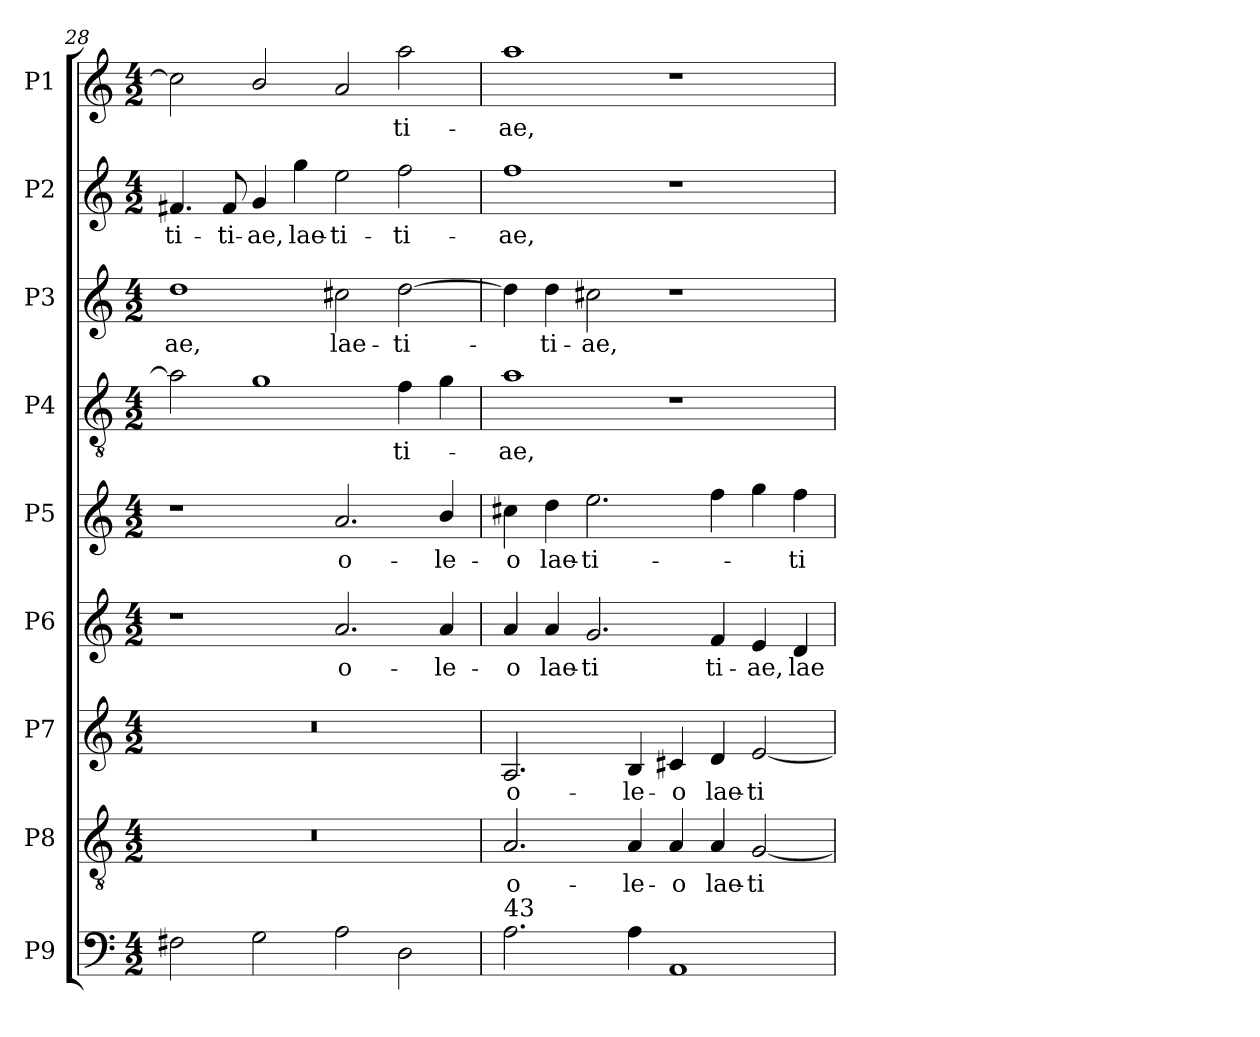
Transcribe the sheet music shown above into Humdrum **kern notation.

**kern	**kern	**text	**kern	**text	**kern	**text	**kern	**text	**kern	**text	**kern	**text	**kern	**text	**kern	**text
*part9	*part8	*part8	*part7	*part7	*part6	*part6	*part5	*part5	*part4	*part4	*part3	*part3	*part2	*part2	*part1	*part1
*staff9	*staff8	*staff8	*staff7	*staff7	*staff6	*staff6	*staff5	*staff5	*staff4	*staff4	*staff3	*staff3	*staff2	*staff2	*staff1	*staff1
*I"P9	*I"P8	*	*I"P7	*	*I"P6	*	*I"P5	*	*I"P4	*	*I"P3	*	*I"P2	*	*I"P1	*
*clefF4	*clefGv2	*	*clefG2	*	*clefG2	*	*clefG2	*	*clefGv2	*	*clefG2	*	*clefG2	*	*clefG2	*
*	*ITrd7c12	*	*	*	*	*	*	*	*ITrd7c12	*	*	*	*	*	*	*
*k[]	*k[]	*	*k[]	*	*k[]	*	*k[]	*	*k[]	*	*k[]	*	*k[]	*	*k[]	*
*C:	*C:	*	*C:	*	*C:	*	*C:	*	*C:	*	*C:	*	*C:	*	*C:	*
*M4/2	*M4/2	*	*M4/2	*	*M4/2	*	*M4/2	*	*M4/2	*	*M4/2	*	*M4/2	*	*M4/2	*
=28	=28	=28	=28	=28	=28	=28	=28	=28	=28	=28	=28	=28	=28	=28	=28	=28
!	!LO:N:vis=1	!	!LO:N:vis=1	!	!	!	!	!	!	!	!	!	!	!	!	!
!	!	!	!	!	!	!	!	!	!	!	!	!LO:LY:b:color=#000000	!	!	!	!
!	!	!	!	!	!	!	!	!	!	!	!	!	!	!LO:LY:b:color=#000000	!	!
2F#Xi\	0r	.	0r	.	1r	.	1r	.	2Ai\]	.	1ddi	-ae,	4.f#Xi/	-ti-	2cci\]	.
!	!	!	!	!	!	!	!	!	!	!	!	!	!	!LO:LY:b:color=#000000	!	!
.	.	.	.	.	.	.	.	.	.	.	.	.	8f#i/	-ti-	.	.
!	!	!	!	!	!	!	!	!	!	!	!	!	!	!LO:LY:b:color=#000000	!	!
2Gi\	.	.	.	.	.	.	.	.	1Gi	.	.	.	4gi/	-ae,	2bi/	.
!	!	!	!	!	!	!	!	!	!	!	!	!	!	!LO:LY:b:color=#000000	!	!
.	.	.	.	.	.	.	.	.	.	.	.	.	4ggi\	lae-	.	.
!	!	!	!	!	!	!LO:LY:b:color=#000000	!	!	!	!	!	!	!	!	!	!
!	!	!	!	!	!	!	!	!LO:LY:b:color=#000000	!	!	!	!	!	!	!	!
!	!	!	!	!	!	!	!	!	!	!	!	!LO:LY:b:color=#000000	!	!	!	!
!	!	!	!	!	!	!	!	!	!	!	!	!	!	!LO:LY:b:color=#000000	!	!
2Ai\	.	.	.	.	2.ai/	o-	2.ai/	o-	.	.	2cc#Xi\	lae-	2eei\	-ti-	2ai/	.
!	!	!	!	!	!	!	!	!	!	!LO:LY:b:color=#000000	!	!	!	!	!	!
!	!	!	!	!	!	!	!	!	!	!	!	!LO:LY:b:color=#000000	!	!	!	!
!	!	!	!	!	!	!	!	!	!	!	!	!	!	!LO:LY:b:color=#000000	!	!
!	!	!	!	!	!	!	!	!	!	!	!	!	!	!	!	!LO:LY:b:color=#000000
2Di\	.	.	.	.	.	.	.	.	4Fi\	-ti-	[2ddi\	-ti-	2ffi\	-ti-	2aai\	-ti-
!	!	!	!	!	!	!LO:LY:b:color=#000000	!	!	!	!	!	!	!	!	!	!
!	!	!	!	!	!	!	!	!LO:LY:b:color=#000000	!	!	!	!	!	!	!	!
.	.	.	.	.	4ai/	-le-	4bi/	-le-	4Gi\	.	.	.	.	.	.	.
!!LO:PB:g=z
=29	=29	=29	=29	=29	=29	=29	=29	=29	=29	=29	=29	=29	=29	=29	=29	=29
!	!	!LO:LY:b:color=#000000	!	!	!	!	!	!	!	!	!	!	!	!	!	!
!	!	!	!	!LO:LY:b:color=#000000	!	!	!	!	!	!	!	!	!	!	!	!
!	!	!	!	!	!	!LO:LY:b:color=#000000	!	!	!	!	!	!	!	!	!	!
!	!	!	!	!	!	!	!	!LO:LY:b:color=#000000	!	!	!	!	!	!	!	!
!	!	!	!	!	!	!	!	!	!	!LO:LY:b:color=#000000	!	!	!	!	!	!
!	!	!	!	!	!	!	!	!	!	!	!	!	!	!LO:LY:b:color=#000000	!	!
!LO:TX:a:t=43	!	!	!	!	!	!	!	!	!	!	!	!	!	!	!	!
!	!	!	!	!	!	!	!	!	!	!	!	!	!	!	!	!LO:LY:b:color=#000000
2.Ai\	2.AAi/	o-	2.Ai/	o-	4ai/	-o	4cc#Xi\	-o	1Ai	-ae,	4ddi\]	.	1ffi	-ae,	1aai	-ae,
!	!	!	!	!	!	!LO:LY:b:color=#000000	!	!	!	!	!	!	!	!	!	!
!	!	!	!	!	!	!	!	!LO:LY:b:color=#000000	!	!	!	!	!	!	!	!
!	!	!	!	!	!	!	!	!	!	!	!	!LO:LY:b:color=#000000	!	!	!	!
.	.	.	.	.	4ai/	lae-	4ddi\	lae-	.	.	4ddi\	-ti-	.	.	.	.
!	!	!	!	!	!	!LO:LY:b:color=#000000	!	!	!	!	!	!	!	!	!	!
!	!	!	!	!	!	!	!	!LO:LY:b:color=#000000	!	!	!	!	!	!	!	!
!	!	!	!	!	!	!	!	!	!	!	!	!LO:LY:b:color=#000000	!	!	!	!
.	.	.	.	.	2.gi/	-ti	2.eei\	-ti-	.	.	2cc#Xi\	-ae,	.	.	.	.
!	!	!LO:LY:b:color=#000000	!	!	!	!	!	!	!	!	!	!	!	!	!	!
!	!	!	!	!LO:LY:b:color=#000000	!	!	!	!	!	!	!	!	!	!	!	!
4Ai\	4AAi/	-le-	4Bi/	-le-	.	.	.	.	.	.	.	.	.	.	.	.
!	!	!LO:LY:b:color=#000000	!	!	!	!	!	!	!	!	!	!	!	!	!	!
!	!	!	!	!LO:LY:b:color=#000000	!	!	!	!	!	!	!	!	!	!	!	!
1AAi	4AAi/	-o	4c#Xi/	-o	.	.	.	.	1r	.	1r	.	1r	.	1r	.
!	!	!LO:LY:b:color=#000000	!	!	!	!	!	!	!	!	!	!	!	!	!	!
!	!	!	!	!LO:LY:b:color=#000000	!	!	!	!	!	!	!	!	!	!	!	!
!	!	!	!	!	!	!LO:LY:b:color=#000000	!	!	!	!	!	!	!	!	!	!
.	4AAi/	lae-	4di/	lae-	4fi/	ti-	4ffi\	.	.	.	.	.	.	.	.	.
!	!	!LO:LY:b:color=#000000	!	!	!	!	!	!	!	!	!	!	!	!	!	!
!	!	!	!	!LO:LY:b:color=#000000	!	!	!	!	!	!	!	!	!	!	!	!
!	!	!	!	!	!	!LO:LY:b:color=#000000	!	!	!	!	!	!	!	!	!	!
.	[2GGi/	-ti-	[2ei/	-ti-	4ei/	-ae,	4ggi\	.	.	.	.	.	.	.	.	.
!	!	!	!	!	!	!LO:LY:b:color=#000000	!	!	!	!	!	!	!	!	!	!
!	!	!	!	!	!	!	!	!LO:LY:b:color=#000000	!	!	!	!	!	!	!	!
.	.	.	.	.	4di/	lae-	4ffi\	-ti-	.	.	.	.	.	.	.	.
=	=	=	=	=	=	=	=	=	=	=	=	=	=	=	=	=
*-	*-	*-	*-	*-	*-	*-	*-	*-	*-	*-	*-	*-	*-	*-	*-	*-
